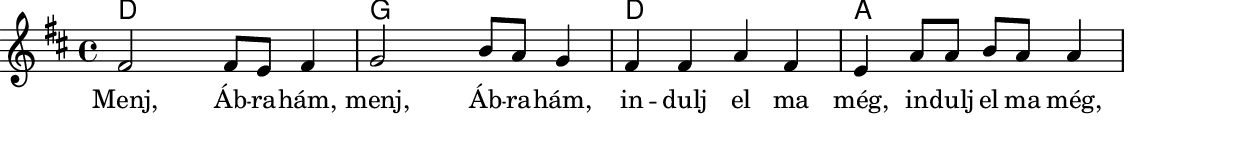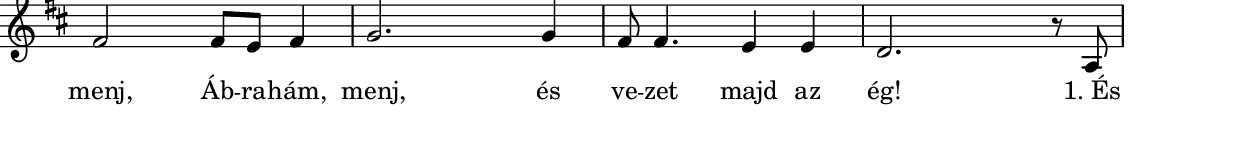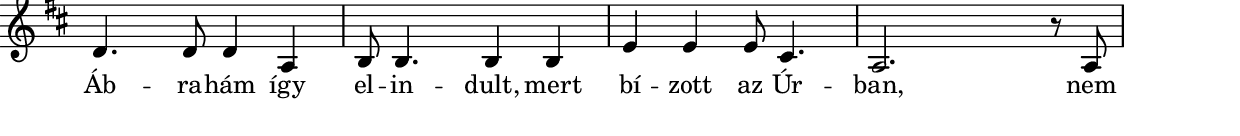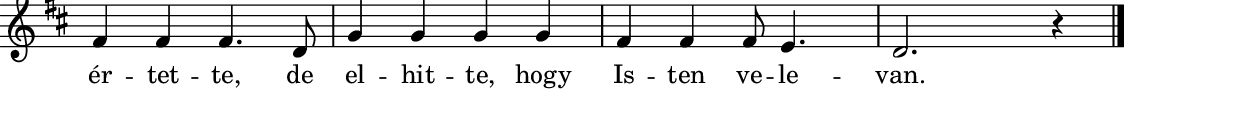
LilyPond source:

% MusicXML to Lilypond converter by Kovi

szovegAAA = \lyricmode {  "Menj," "Áb" -- "ra" -- "hám," "menj," "Áb" -- "ra" -- "hám," "in" -- "dulj" "el" "ma" "még," "in" -- "dulj" "el" "ma" "még," "menj," "Áb" -- "ra" -- "hám," "menj," "és" "ve" -- "zet" "majd" "az" "ég!" "1. És" "Áb" -- "ra" -- "hám" "így" "el" -- "in" -- "dult," "mert" "bí" -- "zott" "az" "Úr" -- "ban," "nem" "ér" -- "tet" -- "te," "de" "el" -- "hit" -- "te," "hogy" "Is" -- "ten" "ve" -- "le" -- "van."  }

% Analyzing...
% 1 parts
% 1 Staff
% forceBassClefActive = 
melody = {
% 60 notes in the part
% 1 voices

\new Staff
\new Voice {
% 60 notes
% 16 mesaures

% Measure 1
\clef "treble"
\key d \major
\time 4/4 
\once \override Score.RehearsalMark #'self-alignment-X = #LEFT
\mark \markup{ \fontsize #-1 \box Refrén } 
fis'2 fis'8 e'8 fis'4 
% Measure 2
g'2 b'8 a'8 g'4 
% Measure 3
fis'4 fis'4 a'4 fis'4 
% Measure 4
e'4 a'8 a'8 b'8 a'8 a'4 
% Measure 5
\break
fis'2 fis'8 e'8 fis'4 
% Measure 6
g'2. g'4 
% Measure 7
fis'8 fis'4. e'4 e'4 
% Measure 8
d'2. r8 a8 
% Measure 9
\break
d'4. d'8 d'4 a4 
% Measure 10
b8 b4. b4 b4 
% Measure 11
e'4 e'4 e'8 cis'4. 
% Measure 12
a2. r8 a8 
% Measure 13
\break
fis'4 fis'4 fis'4. d'8 
% Measure 14
g'4 g'4 g'4 g'4 
% Measure 15
fis'4 fis'4 fis'8 e'4. 
% Measure 16
d'2. r4 \bar "|." 
} % voice
\addlyrics { \szovegAAA }

} % melody


harmonies = \chordmode {
% 19 chords
\germanChords
d4 s4 s4 s4 g4 s4 s4 s4 d4 s4 s4 s4 a4 s4 s4 s4 d4 s4 d4:7 s4 g4 s4 s4 s4 d4 s4 a4:7 s4 d4 s4 s4 s4 d4 s4 s4 s4 e4:m s4 s4 s4 a4:7 s4 s4 s4 d4 s4 s4 s4 d4 s4 s4 s4 e4:m s4 s4 s4 fis4:m s4 a4:7 s4 d4
}

\include "../../definitions.ly"
